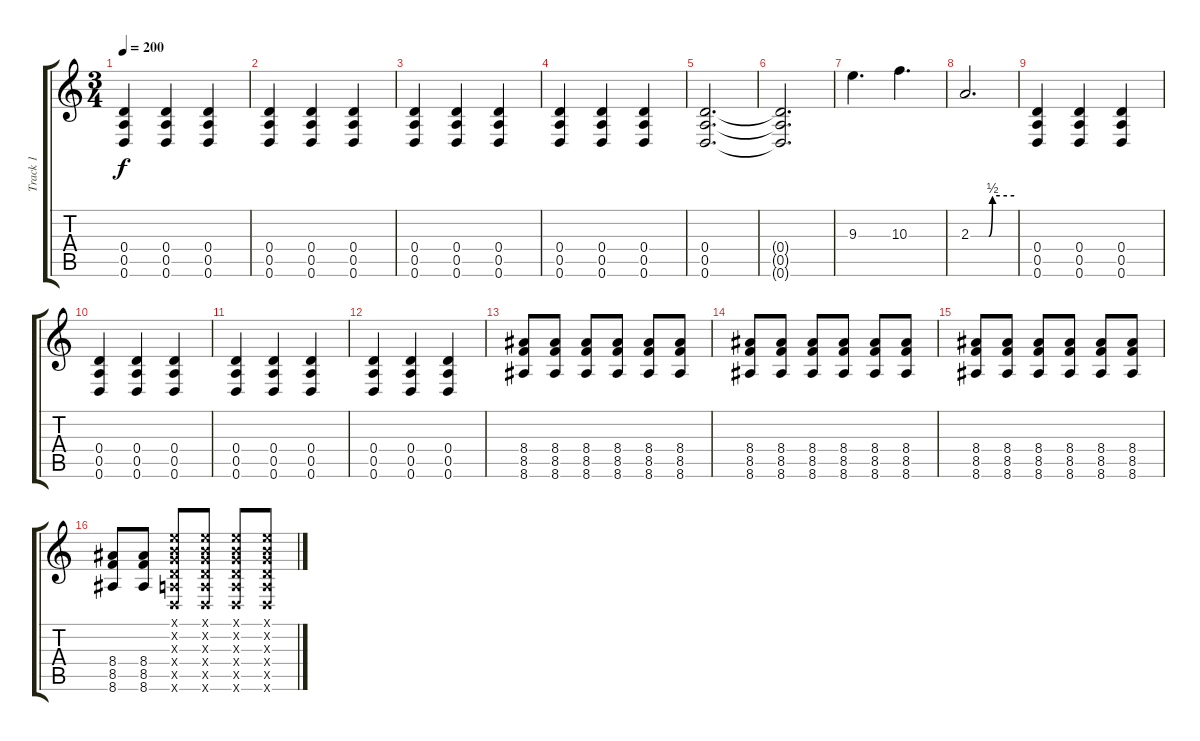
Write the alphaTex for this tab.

\track ("Track 1" "Track 1") {instrument distortionguitar}
\staff {score tabs}
\tuning (E4 B3 G3 D3 A2 D2) {hide}
\ts (3 4)
\tempo 200
\clef g2
\ks c
(0.4 0.5 0.6).4{dy f} (0.4 0.5 0.6).4 (0.4 0.5 0.6).4 |
(0.4 0.5 0.6).4 (0.4 0.5 0.6).4 (0.4 0.5 0.6).4 |
(0.4 0.5 0.6).4 (0.4 0.5 0.6).4 (0.4 0.5 0.6).4 |
(0.4 0.5 0.6).4 (0.4 0.5 0.6).4 (0.4 0.5 0.6).4 |
(0.4 0.5 0.6).2{d} |
(0.4{t} 0.5{t} 0.6{t}).2{d} |
9.3.4{d} 10.3.4{d} |
2.3{be (custom 0 0 15 0 25 0 30 2 60 2)}.2{d} |
(0.4 0.5 0.6).4 (0.4 0.5 0.6).4 (0.4 0.5 0.6).4 |
(0.4 0.5 0.6).4 (0.4 0.5 0.6).4 (0.4 0.5 0.6).4 |
(0.4 0.5 0.6).4 (0.4 0.5 0.6).4 (0.4 0.5 0.6).4 |
(0.4 0.5 0.6).4 (0.4 0.5 0.6).4 (0.4 0.5 0.6).4 |
(8.4 8.5 8.6).8 (8.4 8.5 8.6).8 (8.4 8.5 8.6).8 (8.4 8.5 8.6).8 (8.4 8.5 8.6).8 (8.4 8.5 8.6).8 |
(8.4 8.5 8.6).8 (8.4 8.5 8.6).8 (8.4 8.5 8.6).8 (8.4 8.5 8.6).8 (8.4 8.5 8.6).8 (8.4 8.5 8.6).8 |
(8.4 8.5 8.6).8 (8.4 8.5 8.6).8 (8.4 8.5 8.6).8 (8.4 8.5 8.6).8 (8.4 8.5 8.6).8 (8.4 8.5 8.6).8 |
(8.4 8.5 8.6).8 (8.4 8.5 8.6).8 (0.1{x} 0.2{x} 0.3{x} 0.4{x} 0.5{x} 0.6{x}).8 (0.1{x} 0.2{x} 0.3{x} 0.4{x} 0.5{x} 0.6{x}).8 (0.1{x} 0.2{x} 0.3{x} 0.4{x} 0.5{x} 0.6{x}).8 (0.1{x} 0.2{x} 0.3{x} 0.4{x} 0.5{x} 0.6{x}).8
